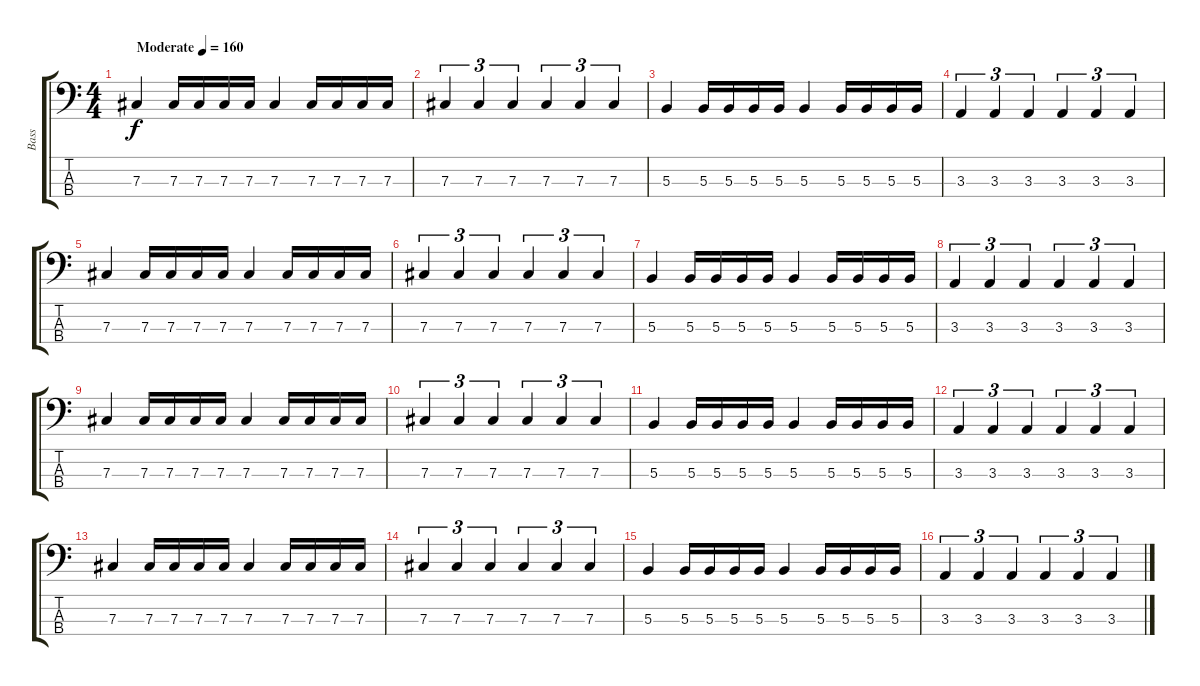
\track ("Bass" "Bass") {instrument electricbassfinger}
\staff {score tabs}
\tuning (E2 B1 Gb1 Db1) {hide}
\ts (4 4)
\tempo (160 "Moderate")
\clef f4
\ks c
7.3.4{dy f instrument electricbassfinger} 7.3.16 7.3.16 7.3.16 7.3.16 7.3.4 7.3.16 7.3.16 7.3.16 7.3.16 |
7.3.4{tu (3 2)} 7.3.4{tu (3 2)} 7.3.4{tu (3 2)} 7.3.4{tu (3 2)} 7.3.4{tu (3 2)} 7.3.4{tu (3 2)} |
5.3.4 5.3.16 5.3.16 5.3.16 5.3.16 5.3.4 5.3.16 5.3.16 5.3.16 5.3.16 |
3.3.4{tu (3 2)} 3.3.4{tu (3 2)} 3.3.4{tu (3 2)} 3.3.4{tu (3 2)} 3.3.4{tu (3 2)} 3.3.4{tu (3 2)} |
7.3.4 7.3.16 7.3.16 7.3.16 7.3.16 7.3.4 7.3.16 7.3.16 7.3.16 7.3.16 |
7.3.4{tu (3 2)} 7.3.4{tu (3 2)} 7.3.4{tu (3 2)} 7.3.4{tu (3 2)} 7.3.4{tu (3 2)} 7.3.4{tu (3 2)} |
5.3.4 5.3.16 5.3.16 5.3.16 5.3.16 5.3.4 5.3.16 5.3.16 5.3.16 5.3.16 |
3.3.4{tu (3 2)} 3.3.4{tu (3 2)} 3.3.4{tu (3 2)} 3.3.4{tu (3 2)} 3.3.4{tu (3 2)} 3.3.4{tu (3 2)} |
7.3.4 7.3.16 7.3.16 7.3.16 7.3.16 7.3.4 7.3.16 7.3.16 7.3.16 7.3.16 |
7.3.4{tu (3 2)} 7.3.4{tu (3 2)} 7.3.4{tu (3 2)} 7.3.4{tu (3 2)} 7.3.4{tu (3 2)} 7.3.4{tu (3 2)} |
5.3.4 5.3.16 5.3.16 5.3.16 5.3.16 5.3.4 5.3.16 5.3.16 5.3.16 5.3.16 |
3.3.4{tu (3 2)} 3.3.4{tu (3 2)} 3.3.4{tu (3 2)} 3.3.4{tu (3 2)} 3.3.4{tu (3 2)} 3.3.4{tu (3 2)} |
7.3.4 7.3.16 7.3.16 7.3.16 7.3.16 7.3.4 7.3.16 7.3.16 7.3.16 7.3.16 |
7.3.4{tu (3 2)} 7.3.4{tu (3 2)} 7.3.4{tu (3 2)} 7.3.4{tu (3 2)} 7.3.4{tu (3 2)} 7.3.4{tu (3 2)} |
5.3.4 5.3.16 5.3.16 5.3.16 5.3.16 5.3.4 5.3.16 5.3.16 5.3.16 5.3.16 |
3.3.4{tu (3 2)} 3.3.4{tu (3 2)} 3.3.4{tu (3 2)} 3.3.4{tu (3 2)} 3.3.4{tu (3 2)} 3.3.4{tu (3 2)}
